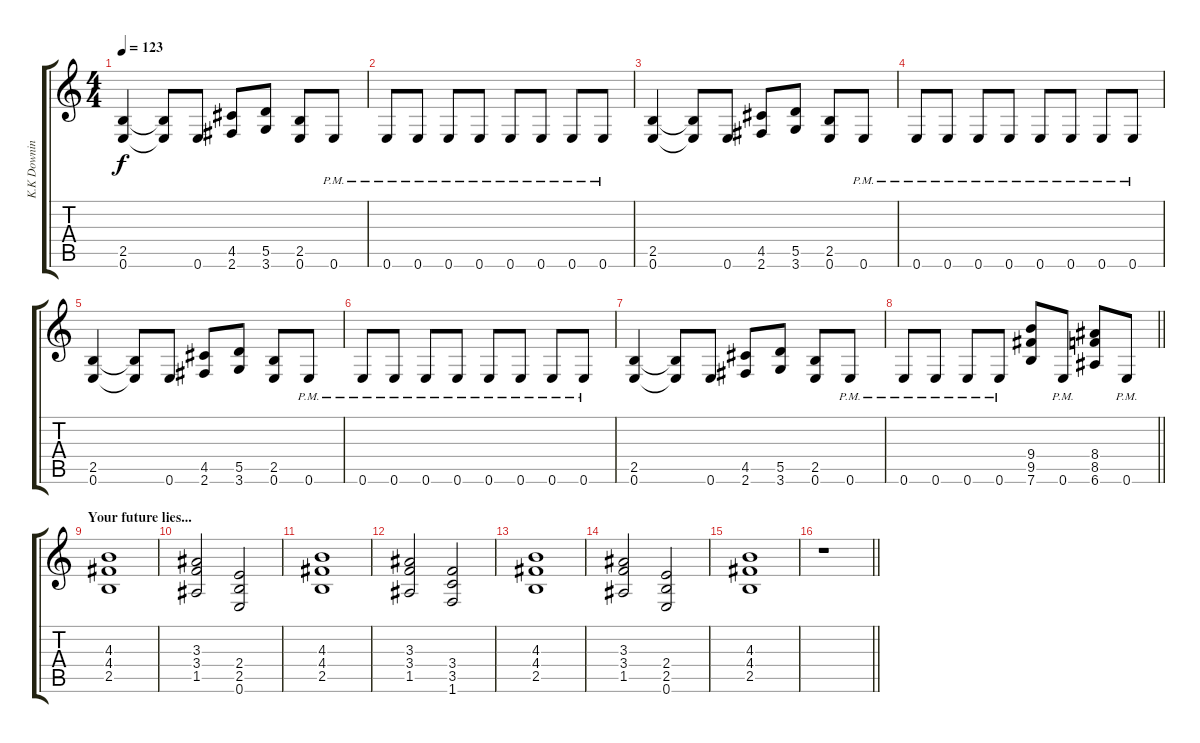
\track ("K.K Downing" "K.K Downin") {instrument overdrivenguitar}
\staff {score tabs}
\tuning (E4 B3 G3 D3 A2 E2) {hide}
\ts (4 4)
\tempo 123
\clef g2
\ks c
(2.5 0.6).4{dy f} (2.5{t} 0.6{t}).8 0.6.8 (4.5 2.6).8 (5.5 3.6).8 (2.5 0.6).8 0.6{pm}.8 |
0.6{pm}.8 0.6{pm}.8 0.6{pm}.8 0.6{pm}.8 0.6{pm}.8 0.6{pm}.8 0.6{pm}.8 0.6{pm}.8 |
(2.5 0.6).4 (2.5{t} 0.6{t}).8 0.6.8 (4.5 2.6).8 (5.5 3.6).8 (2.5 0.6).8 0.6{pm}.8 |
0.6{pm}.8 0.6{pm}.8 0.6{pm}.8 0.6{pm}.8 0.6{pm}.8 0.6{pm}.8 0.6{pm}.8 0.6{pm}.8 |
(2.5 0.6).4 (2.5{t} 0.6{t}).8 0.6.8 (4.5 2.6).8 (5.5 3.6).8 (2.5 0.6).8 0.6{pm}.8 |
0.6{pm}.8 0.6{pm}.8 0.6{pm}.8 0.6{pm}.8 0.6{pm}.8 0.6{pm}.8 0.6{pm}.8 0.6{pm}.8 |
(2.5 0.6).4 (2.5{t} 0.6{t}).8 0.6.8 (4.5 2.6).8 (5.5 3.6).8 (2.5 0.6).8 0.6{pm}.8 |
\barLineRight lightlight
0.6{pm}.8 0.6{pm}.8 0.6{pm}.8 0.6{pm}.8 (9.4 9.5 7.6).8 0.6{pm}.8 (8.4 8.5 6.6).8 0.6{pm}.8 |
\section ("" "Your future lies...")
(4.3 4.4 2.5).1 |
(3.3 3.4 1.5).2 (2.4 2.5 0.6).2 |
(4.3 4.4 2.5).1 |
(3.3 3.4 1.5).2 (3.4 3.5 1.6).2 |
(4.3 4.4 2.5).1 |
(3.3 3.4 1.5).2 (2.4 2.5 0.6).2 |
(4.3 4.4 2.5).1 |
\barLineRight lightlight
r.1
